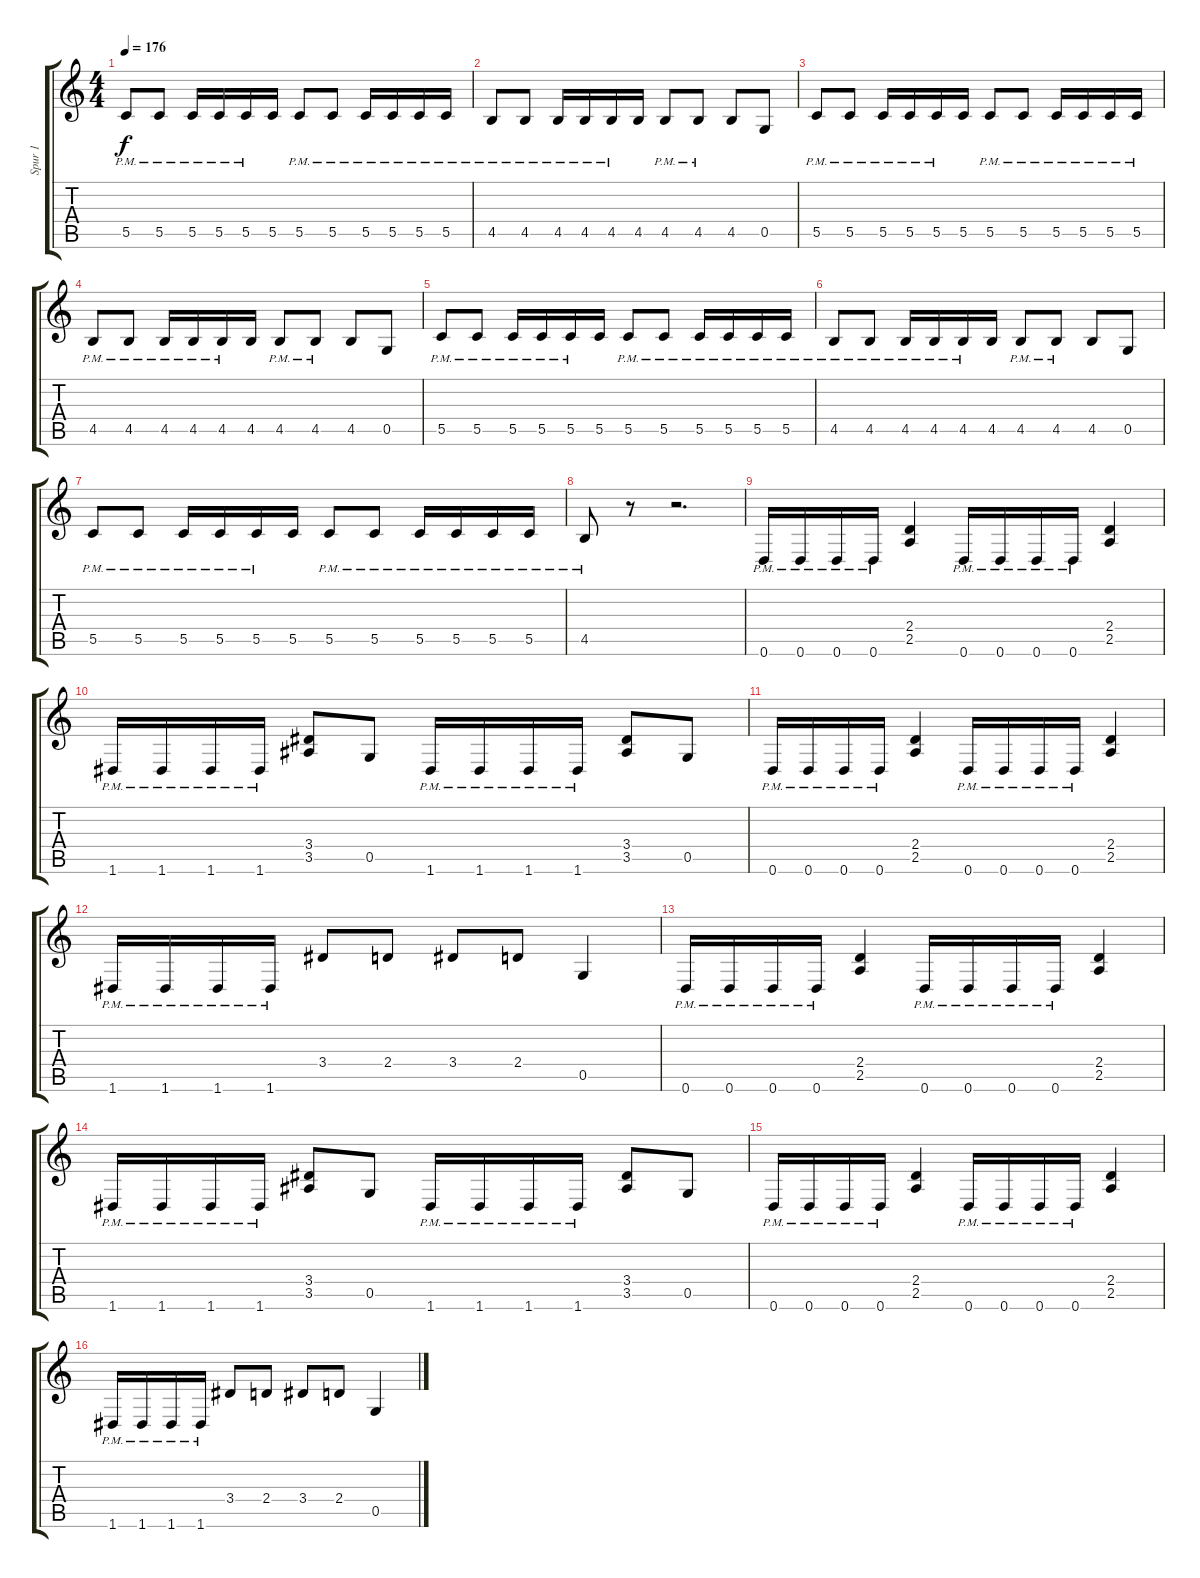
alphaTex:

\track ("Spur 1" "Spur 1") {instrument distortionguitar}
\staff {score tabs}
\tuning (D4 A3 F3 C3 G2 D2) {hide}
\ts (4 4)
\tempo 176
\clef g2
\ks c
5.5{pm}.8{dy f} 5.5{pm}.8 5.5{pm}.16 5.5{pm}.16 5.5{pm}.16 5.5.16 5.5{pm}.8 5.5{pm}.8 5.5{pm}.16 5.5{pm}.16 5.5{pm}.16 5.5{pm}.16 |
4.5{pm}.8 4.5{pm}.8 4.5{pm}.16 4.5{pm}.16 4.5{pm}.16 4.5.16 4.5{pm}.8 4.5{pm}.8 4.5.8 0.5.8 |
5.5{pm}.8 5.5{pm}.8 5.5{pm}.16 5.5{pm}.16 5.5{pm}.16 5.5.16 5.5{pm}.8 5.5{pm}.8 5.5{pm}.16 5.5{pm}.16 5.5{pm}.16 5.5{pm}.16 |
4.5{pm}.8 4.5{pm}.8 4.5{pm}.16 4.5{pm}.16 4.5{pm}.16 4.5.16 4.5{pm}.8 4.5{pm}.8 4.5.8 0.5.8 |
5.5{pm}.8 5.5{pm}.8 5.5{pm}.16 5.5{pm}.16 5.5{pm}.16 5.5.16 5.5{pm}.8 5.5{pm}.8 5.5{pm}.16 5.5{pm}.16 5.5{pm}.16 5.5{pm}.16 |
4.5{pm}.8 4.5{pm}.8 4.5{pm}.16 4.5{pm}.16 4.5{pm}.16 4.5.16 4.5{pm}.8 4.5{pm}.8 4.5.8 0.5.8 |
5.5{pm}.8 5.5{pm}.8 5.5{pm}.16 5.5{pm}.16 5.5{pm}.16 5.5.16 5.5{pm}.8 5.5{pm}.8 5.5{pm}.16 5.5{pm}.16 5.5{pm}.16 5.5{pm}.16 |
4.5{pm}.8 r.8 r.2{d} |
0.6{pm}.16 0.6{pm}.16 0.6{pm}.16 0.6{pm}.16 (2.4 2.5).4 0.6{pm}.16 0.6{pm}.16 0.6{pm}.16 0.6{pm}.16 (2.4 2.5).4 |
1.6{pm}.16 1.6{pm}.16 1.6{pm}.16 1.6{pm}.16 (3.4 3.5).8 0.5.8 1.6{pm}.16 1.6{pm}.16 1.6{pm}.16 1.6{pm}.16 (3.4 3.5).8 0.5.8 |
0.6{pm}.16 0.6{pm}.16 0.6{pm}.16 0.6{pm}.16 (2.4 2.5).4 0.6{pm}.16 0.6{pm}.16 0.6{pm}.16 0.6{pm}.16 (2.4 2.5).4 |
1.6{pm}.16 1.6{pm}.16 1.6{pm}.16 1.6{pm}.16 3.4.8 2.4.8 3.4.8 2.4.8 0.5.4 |
0.6{pm}.16 0.6{pm}.16 0.6{pm}.16 0.6{pm}.16 (2.4 2.5).4 0.6{pm}.16 0.6{pm}.16 0.6{pm}.16 0.6{pm}.16 (2.4 2.5).4 |
1.6{pm}.16 1.6{pm}.16 1.6{pm}.16 1.6{pm}.16 (3.4 3.5).8 0.5.8 1.6{pm}.16 1.6{pm}.16 1.6{pm}.16 1.6{pm}.16 (3.4 3.5).8 0.5.8 |
0.6{pm}.16 0.6{pm}.16 0.6{pm}.16 0.6{pm}.16 (2.4 2.5).4 0.6{pm}.16 0.6{pm}.16 0.6{pm}.16 0.6{pm}.16 (2.4 2.5).4 |
1.6{pm}.16 1.6{pm}.16 1.6{pm}.16 1.6{pm}.16 3.4.8 2.4.8 3.4.8 2.4.8 0.5.4
